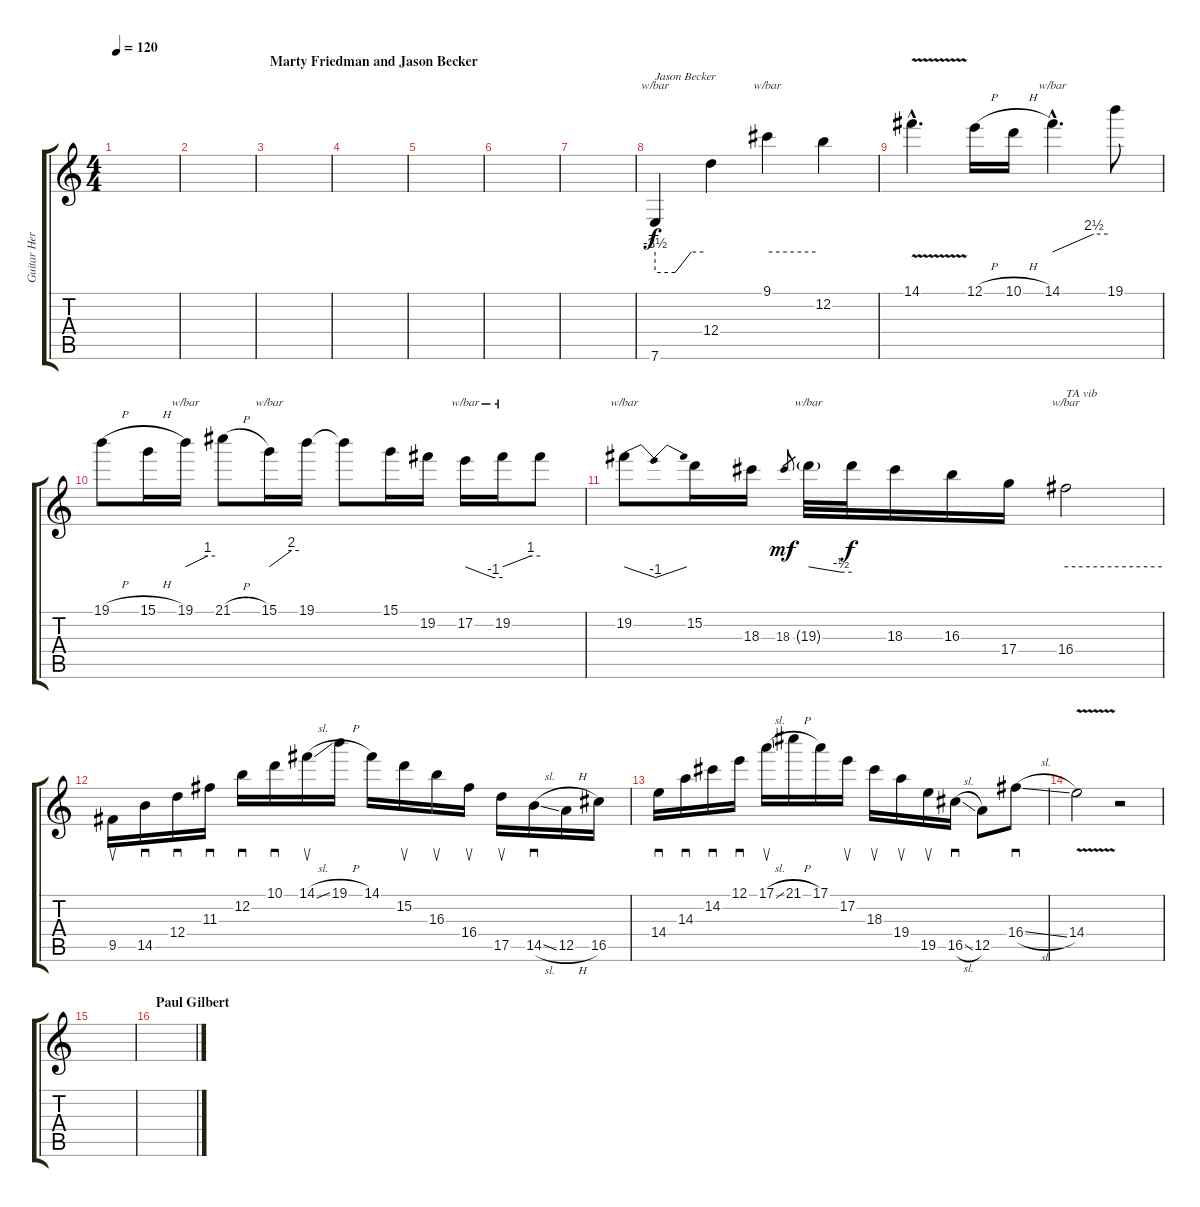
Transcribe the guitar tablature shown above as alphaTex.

\track ("Guitar Heros" "Guitar Her") {instrument overdrivenguitar}
\staff {score tabs}
\tuning (E4 B3 G3 D3 A2 E2) {hide}
\ts (4 4)
\tempo 120
\clef g2
\ks c
|
|
\section ("" "Marty Friedman and Jason Becker")
|
|
|
|
|
7.6.4{tbe (custom default 0 -14 25 -14 45 0 60 0) txt "Jason Becker"} 12.4.4 9.1.4{tbe (hold default 0 0 60 0)} 12.2.4 |
14.1{v hac}.4{d} 12.1{h}.16 10.1{h}.16 14.1{hac}.4{d tbe (custom default 0 0 45 10 60 10)} 19.1.8 |
19.1{h}.8 15.1{h}.16 19.1.16{tbe (custom default 0 0 45 4 60 4)} 21.1{h}.8 15.1.16{tbe (custom default 0 0 45 8 60 8)} 19.1.16 19.1{t}.8 15.1.16 19.2.16 17.2.16{tbe (custom default 0 0 45 -4 60 -4)} 19.2.16{tbe (custom default 0 0 45 4 60 4)} 19.2{t}.8 |
19.2.8{tbe (dip default 0 0 30 -4 60 0)} 15.2.16 18.3.16 18.3.8{gr dy mf} 19.3{g}.32{tbe (custom default 0 0 45 -2 60 -2)} 19.3{t}.32{dy f} 18.3.16 16.3.16 17.4.16 16.4.2{tbe (hold default 0 0 60 0) txt "TA vib"} |
9.5.16{su} 14.5.16{sd} 12.4.16{sd} 11.3.16{sd} 12.2.16{sd} 10.1.16{sd} 14.1{sl}.16{su} 19.1{h}.16 14.1.16 15.2.16{su} 16.3.16{su} 16.4.16{su} 17.5.16{su} 14.5{sl}.16{sd} 12.5{h}.16 16.5.16 |
14.4.16{sd} 14.3.16{sd} 14.2.16{sd} 12.1.16{sd} 17.1{sl}.16{su} 21.1{h}.16 17.1.16 17.2.16{su} 18.3.16{su} 19.4.16{su} 19.5.16{su} 16.5{sl}.16{sd} 12.5.8 16.4{sl}.8{sd} |
14.4{v}.2 r.2 |
|
\section ("" "Paul Gilbert")
